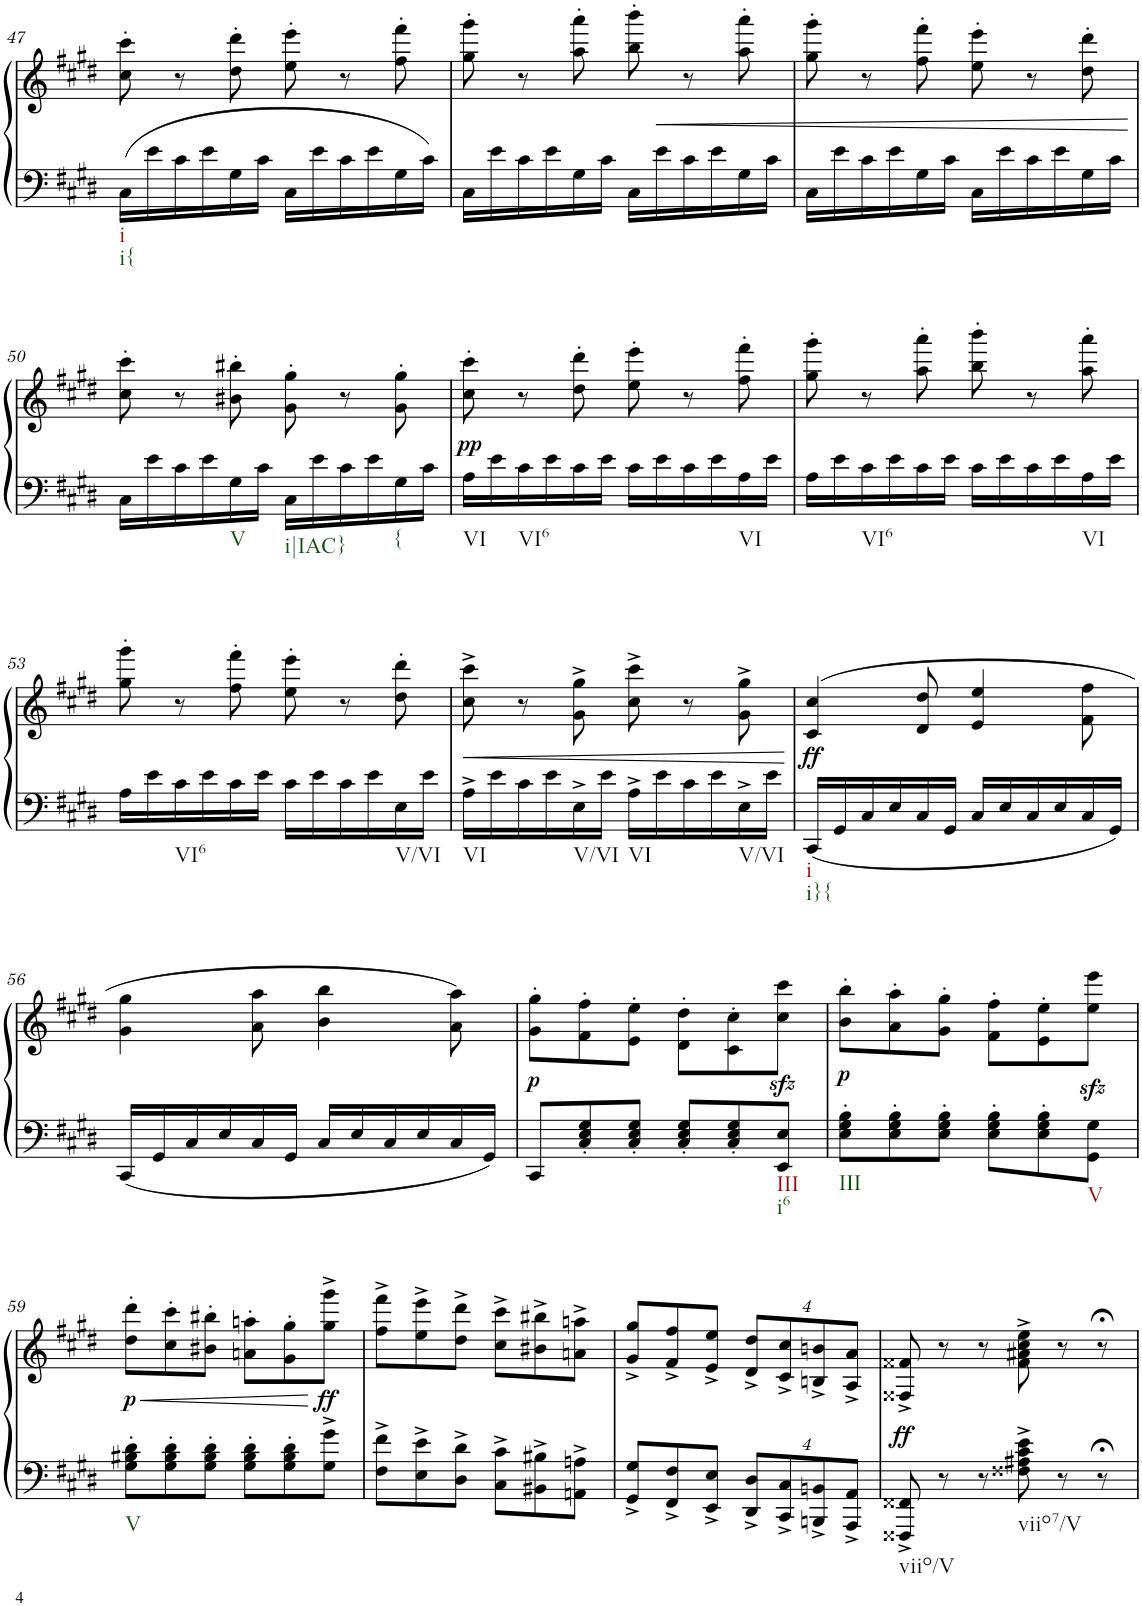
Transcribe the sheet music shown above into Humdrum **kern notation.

**kern	**kern	**dynam
*part1	*part1	*part1
*staff2	*staff1	*staff1/2
*I"Piano	*	*
*I'Pno.	*	*
!!LO:PB:g=z
*clefG2	*clefF4	*
*k[f#c#g#d#]	*k[f#c#g#d#]	*
*M6/8	*M6/8	*
=47	=47	=47
!LO:TX:b:t=i	!	!
!LO:TX:b:t=i{	!	!
16C#\LL	8cc#\' 8ccc#\'	.
16e\	.	.
16c#\	8r	.
16e\	.	.
16G#\	8dd#\' 8ddd#\'	.
16c#\JJ	.	.
16C#\LL	8ee\' 8eee\'	.
16e\	.	.
16c#\	8r	.
16e\	.	.
16G#\	8ff#\' 8fff#\'	.
16c#\JJ	.	.
=48	=48	=48
16C#\LL	8gg#\' 8ggg#\'	.
16e\	.	.
16c#\	8r	.
16e\	.	.
16G#\	8aa\' 8aaa\'	.
16c#\JJ	.	.
16C#\LL	8bb\' 8bbb\'	.
16e\	.	.
16c#\	8r	.
16e\	.	.
16G#\	8aa\' 8aaa\'	.
16c#\JJ	.	.
=49	=49	=49
16C#\LL	8gg#\' 8ggg#\'	.
16e\	.	.
16c#\	8r	.
16e\	.	.
16G#\	8ff#\' 8fff#\'	.
16c#\JJ	.	.
16C#\LL	8ee\' 8eee\'	.
16e\	.	.
16c#\	8r	.
16e\	.	.
16G#\	8dd#\' 8ddd#\'	.
16c#\JJ	.	.
!!LO:LB:g=z
=50	=50	=50
16C#\LL	8cc#\' 8ccc#\'	.
16e\	.	.
16c#\	8r	.
16e\	.	.
!LO:TX:b:t=V	!	!
16G#\	8b#X\' 8bb#X\'	.
16c#\JJ	.	.
!LO:TX:b:t=i|IAC}	!	!
16C#\LL	8g#\' 8gg#\'	.
16e\	.	.
16c#\	8r	.
16e\	.	.
!LO:TX:b:t={	!	!
16G#\	8g#\' 8gg#\'	.
16c#\JJ	.	.
=51	=51	=51
!LO:TX:b:t=VI	!	!
!	!	!LO:DY:b
16A\LL	8cc#\' 8ccc#\'	pp
16e\	.	.
!LO:TX:b:t=VI6	!	!
16c#\	8r	.
16e\	.	.
16c#\	8dd#\' 8ddd#\'	.
16e\JJ	.	.
16c#\LL	8ee\' 8eee\'	.
16e\	.	.
16c#\	8r	.
16e\	.	.
!LO:TX:b:t=VI	!	!
16A\	8ff#\' 8fff#\'	.
16e\JJ	.	.
=52	=52	=52
16A\LL	8gg#\' 8ggg#\'	.
16e\	.	.
!LO:TX:b:t=VI6	!	!
16c#\	8r	.
16e\	.	.
16c#\	8aa\' 8aaa\'	.
16e\JJ	.	.
16c#\LL	8bb\' 8bbb\'	.
16e\	.	.
16c#\	8r	.
16e\	.	.
!LO:TX:b:t=VI	!	!
16A\	8aa\' 8aaa\'	.
16e\JJ	.	.
!!LO:LB:g=z
=53	=53	=53
16A\LL	8gg#\' 8ggg#\'	.
16e\	.	.
!LO:TX:b:t=VI6	!	!
16c#\	8r	.
16e\	.	.
16c#\	8ff#\' 8fff#\'	.
16e\JJ	.	.
16c#\LL	8ee\' 8eee\'	.
16e\	.	.
16c#\	8r	.
16e\	.	.
!LO:TX:b:t=V/VI	!	!
16E\	8dd#\' 8ddd#\'	.
16e\JJ	.	.
=54	=54	=54
!LO:TX:b:t=VI	!	!
!	!	!LO:HP:b
16A^\LL	8cc#\^ 8ccc#\^	<
16e\	.	.
16c#\	8r	.
16e\	.	.
!LO:TX:b:t=V/VI	!	!
16E^\	8g#\^ 8gg#\^	.
16e\JJ	.	.
!LO:TX:b:t=VI	!	!
16A^\LL	8cc#\^ 8ccc#\^	.
16e\	.	.
16c#\	8r	.
16e\	.	.
!LO:TX:b:t=V/VI	!	!
16E^\	8g#\^ 8gg#\^	.
16e\JJ	.	.
.	.	[
=55	=55	=55
!LO:TX:b:t=i	!	!
!LO:TX:b:t=i}{	!	!
!	!	!LO:DY:b
16CC#/LL	(4c#/ 4cc#/	ff
16GG#/	.	.
16C#/	.	.
16E/	.	.
16C#/	8d#/ 8dd#/	.
16GG#/JJ	.	.
16C#/LL	4e/ 4ee/	.
16E/	.	.
16C#/	.	.
16E/	.	.
16C#/	8f#\ 8ff#\	.
16GG#/JJ	.	.
!!LO:LB:g=z
=56	=56	=56
16CC#/LL	4g#\ 4gg#\	.
16GG#/	.	.
16C#/	.	.
16E/	.	.
16C#/	8a\ 8aa\	.
16GG#/JJ	.	.
16C#/LL	4b\ 4bb\	.
16E/	.	.
16C#/	.	.
16E/	.	.
16C#/	8a\ 8aa\)	.
16GG#/JJ	.	.
=57	=57	=57
!	!	!LO:DY:b
8CC#/L	8g#\' 8gg#\'L	p
8C#/' 8E/' 8G#/'	8f#\' 8ff#\'	.
8C#/' 8E/' 8G#/'J	8e\' 8ee\'J	.
8C#/' 8E/' 8G#/'L	8d#\' 8dd#\'L	.
8C#/' 8E/' 8G#/'	8c#\' 8cc#\'	.
!LO:TX:b:t=III	!	!
!LO:TX:b:t=i6	!	!
8EE/ 8E/J	8cc#\zz< 8ccc#\zz<J	.
=58	=58	=58
!LO:TX:b:t=III	!	!
!	!	!LO:DY:b
8E\' 8G#\' 8B\'L	8b\' 8bb\'L	p
8E\' 8G#\' 8B\'	8a\' 8aa\'	.
8E\' 8G#\' 8B\'J	8g#\' 8gg#\'J	.
8E\' 8G#\' 8B\'L	8f#\' 8ff#\'L	.
8E\' 8G#\' 8B\'	8e\' 8ee\'	.
!LO:TX:b:t=V	!	!
8GG#\ 8G#\J	8ee\zz< 8eee\zz<J	.
!!LO:LB:g=z
=59	=59	=59
!LO:TX:b:t=V	!	!
!	!	!LO:HP:b
!	!	!LO:DY:n=1:b
8G#\' 8B#X\' 8d#\'L	8dd#\' 8ddd#\'L	< p
8G#\' 8B#\' 8d#\'	8cc#\' 8ccc#\'	.
8G#\' 8B#\' 8d#\'J	8b#X\' 8bb#X\'J	.
8G#\' 8B#\' 8d#\'L	8an\' 8aan\'L	.
8G#\' 8B#\' 8d#\'	8g#\' 8gg#\'	.
!	!	!LO:DY:n=2:b
8G#\^ 8g#\^J	8gg#\^ 8ggg#\^J	[ ff
=60	=60	=60
8F#\^ 8f#\^L	8ff#\^ 8fff#\^L	.
8E\^ 8e\^	8ee\^ 8eee\^	.
8D#\^ 8d#\^J	8dd#\^ 8ddd#\^J	.
8C#\^ 8c#\^L	8cc#\^ 8ccc#\^L	.
8BB#X\^ 8B#X\^	8b#X\^ 8bb#X\^	.
8AAn\^ 8An\^J	8an\^ 8aan\^J	.
=61	=61	=61
8GG#/^ 8G#/^L	8g#/^ 8gg#/^L	.
8FF#/^ 8F#/^	8f#/^ 8ff#/^	.
8EE/^ 8E/^J	8e/^ 8ee/^J	.
*Xbrackettup	*Xbrackettup	*
32%3DD#/^ 32%3D#/^L	32%3d#/^ 32%3dd#/^L	.
32%3CC#/^ 32%3C#/^	32%3c#/^ 32%3cc#/^	.
32%3BBBn/^ 32%3BBn/^	32%3Bn/^ 32%3bn/^	.
32%3AAA/^ 32%3AA/^J	32%3A/^ 32%3a/^J	.
=62	=62	=62
!LO:TX:b:t=viio/V	!	!
!	!	!LO:DY:b
8FFF##X/^ 8FF##X/^	8F##X/^ 8f##X/^	ff
8r	8r	.
8r	8r	.
!LO:TX:b:t=viio7/V	!	!
8F##X\^ 8A#X\^ 8c#\^ 8e\^	8f##\^ 8a#X\^ 8cc#\^ 8ee\^	.
8r	8r	.
8r;<	8r;<	.
=	=	=
*-	*-	*-
